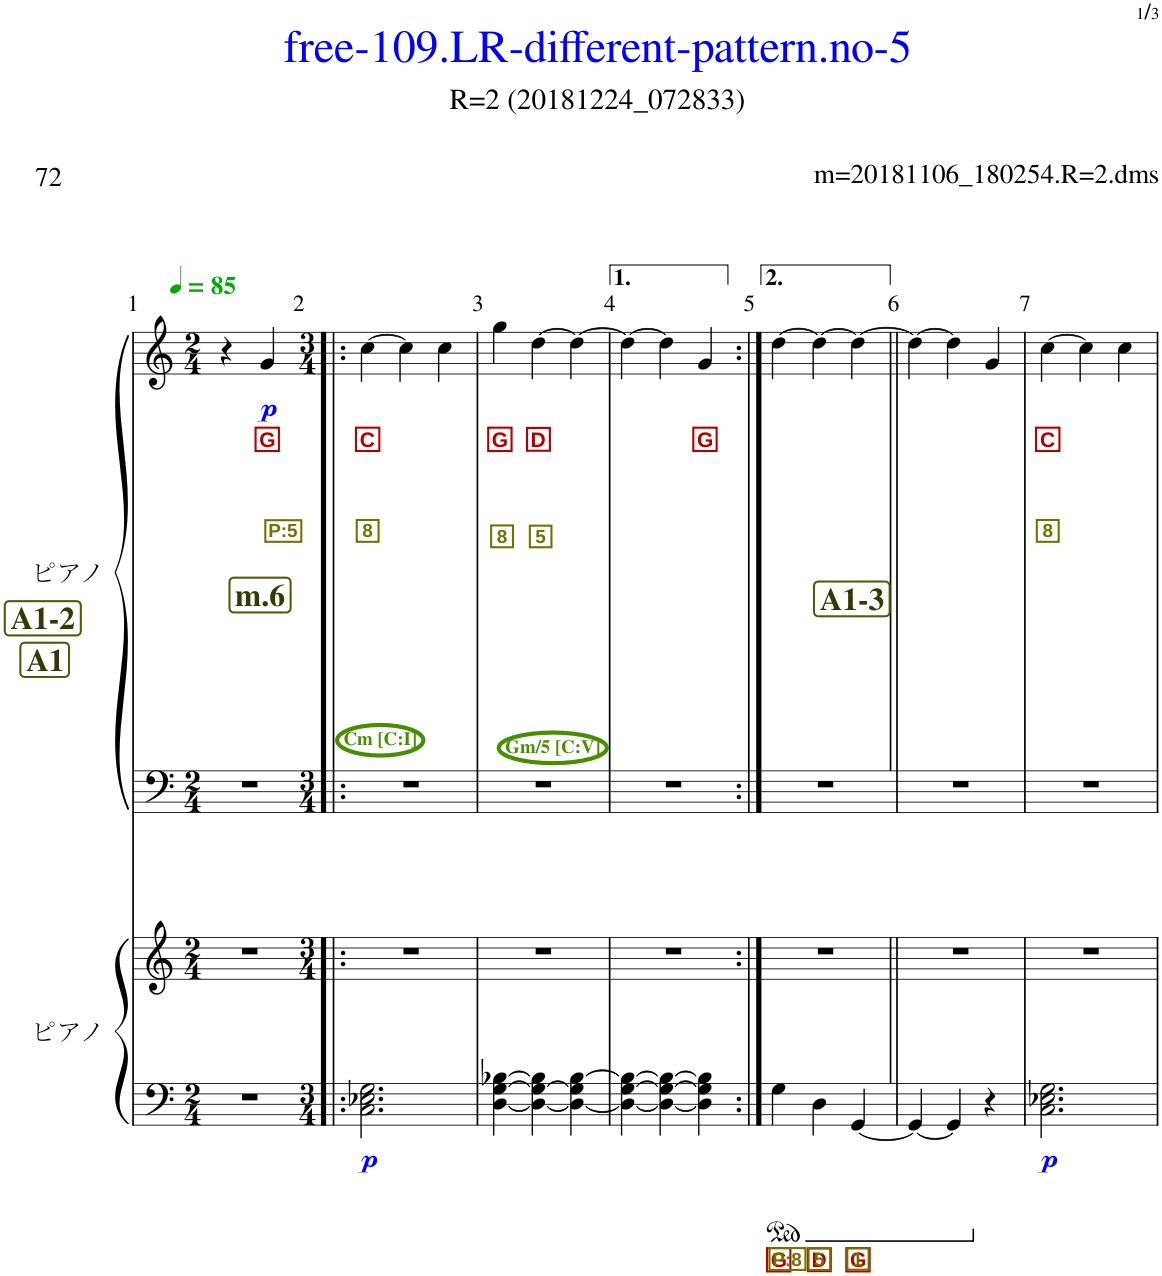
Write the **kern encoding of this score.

**kern	**text	**text	**text	**kern	**dynam	**kern	**kern	**text	**text	**text	**dynam
*part2	*part2	*part2	*part2	*part2	*part2	*part1	*part1	*part1	*part1	*part1	*part1
*staff4	*staff4	*staff4	*staff4	*staff3	*staff3/4	*staff2	*staff1	*staff1	*staff1	*staff1	*staff1/2
*I"ピアノ	*	*	*	*	*	*I"ピアノ	*	*	*	*	*
*clefF4	*	*	*	*clefG2	*	*clefF4	*clefG2	*	*	*	*
*k[]	*	*	*	*k[]	*	*k[]	*k[]	*	*	*	*
*M2/4	*	*	*	*M2/4	*	*M2/4	*M2/4	*	*	*	*
*MM85	*	*	*	*MM85	*	*MM85	*MM85	*	*	*	*
!!LO:REH:place=s1:b:B:cj:color=#373904:fs=15:t=A1
!!LO:REH:place=s1:b:B:cj:color=#373904:fs=15:t=A1-2
=1	=1	=1	=1	=1	=1	=1	=1	=1	=1	=1	=1
2r	.	.	.	2r	.	2r	4r	.	.	.	.
!	!	!	!	!	!	!	!	!	!LO:LY:b:color=#B30000	!LO:LY:b:color=#727200	!LO:DY:b
.	.	.	.	.	.	.	4g/	.	G	P:5	p
!!LO:REH:place=s1:b:B:cj:color=#373904:fs=15:t=m.6
=2!|:	=2!|:	=2!|:	=2!|:	=2!|:	=2!|:	=2!|:	=2!|:	=2!|:	=2!|:	=2!|:	=2!|:
*M3/4	*	*	*	*M3/4	*	*M3/4	*M3/4	*	*	*	*
!	!	!	!	!	!	!	!LO:TX:b:B:color=#478E00:t=Cm [C&colon;I]	!	!	!	!
!	!	!	!	!	!LO:DY:b=2	!	!	!	!LO:LY:b:color=#B30000	!LO:LY:b:color=#727200	!
2.C\ 2.E-X\ 2.G\	.	.	.	2.r	p	2.r	[4cc\	.	C	8	.
.	.	.	.	.	.	.	4cc\]	.	.	.	.
.	.	.	.	.	.	.	4cc\	.	.	.	.
=3	=3	=3	=3	=3	=3	=3	=3	=3	=3	=3	=3
!	!	!	!	!	!	!	!LO:TX:b:B:color=#478E00:t=Gm/5 [C&colon;V]	!	!	!	!
!	!	!	!	!	!	!	!	!	!LO:LY:b:color=#B30000	!LO:LY:b:color=#727200	!
[4D\ [4G\ [4B-X\	.	.	.	2.r	.	2.r	4gg\	.	G	8	.
!	!	!	!	!	!	!	!	!	!LO:LY:b:color=#B30000	!LO:LY:b:color=#727200	!
4D\_ 4G\_ 4B-\]	.	.	.	.	.	.	[4dd\	.	D	5	.
4D\_ 4G\] [4B-\	.	.	.	.	.	.	4dd\_	.	.	.	.
=4	=4	=4	=4	=4	=4	=4	=4	=4	=4	=4	=4
4D\_ [4G\ 4B-\_	.	.	.	2.r	.	2.r	4dd\_	.	.	.	.
4D\_ 4G\_ 4B-\_	.	.	.	.	.	.	4dd\]	.	.	.	.
!	!	!	!	!	!	!	!	!	!LO:LY:b:color=#B30000	!	!
4D\] 4G\] 4B-\]	.	.	.	.	.	.	4g/	.	G	.	.
=5:|!	=5:|!	=5:|!	=5:|!	=5:|!	=5:|!	=5:|!	=5:|!	=5:|!	=5:|!	=5:|!	=5:|!
!	!	!LO:LY:b:color=#B30000	!LO:LY:b:color=#727200	!	!	!	!	!	!	!	!
4G\	.	G	P:8	2.r	.	2.r	[4dd\	.	.	.	.
!	!	!LO:LY:b:color=#B30000	!LO:LY:b:color=#727200	!	!	!	!	!	!	!	!
4D\	.	D	5	.	.	.	4dd\_	.	.	.	.
!	!	!LO:LY:b:color=#B30000	!LO:LY:b:color=#727200	!	!	!	!	!	!	!	!
[4GG/	.	G	1	.	.	.	4dd\_	.	.	.	.
!!LO:REH:place=s1:b:B:cj:color=#373904:fs=15:t=A1-3
=6||	=6||	=6||	=6||	=6||	=6||	=6||	=6||	=6||	=6||	=6||	=6||
4GG/_	.	.	.	2.r	.	2.r	4dd\_	.	.	.	.
4GG/]	.	.	.	.	.	.	4dd\]	.	.	.	.
4r	.	.	.	.	.	.	4g/	.	.	.	.
=7	=7	=7	=7	=7	=7	=7	=7	=7	=7	=7	=7
!	!	!	!	!	!LO:DY:b=2	!	!	!	!LO:LY:b:color=#B30000	!LO:LY:b:color=#727200	!
2.C\ 2.E-X\ 2.G\	.	.	.	2.r	p	2.r	[4cc\	.	C	8	.
.	.	.	.	.	.	.	4cc\]	.	.	.	.
.	.	.	.	.	.	.	4cc\	.	.	.	.
=	=	=	=	=	=	=	=	=	=	=	=
*-	*-	*-	*-	*-	*-	*-	*-	*-	*-	*-	*-
